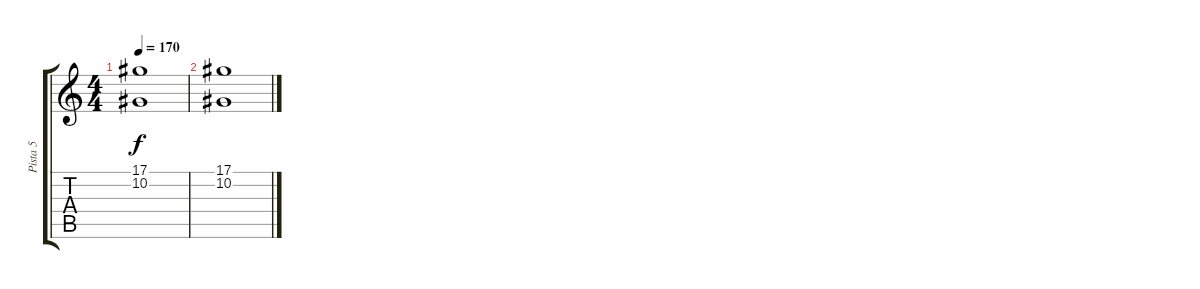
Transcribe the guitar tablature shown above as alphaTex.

\track ("Pista 5" "Pista 5") {instrument stringensemble1}
\staff {score tabs}
\tuning (Eb4 Bb3 Gb3 Db3 Ab2 Eb2) {hide}
\ts (4 4)
\tempo 170
\clef g2
\ks c
(17.1 10.2).1{dy f} |
(17.1 10.2).1
